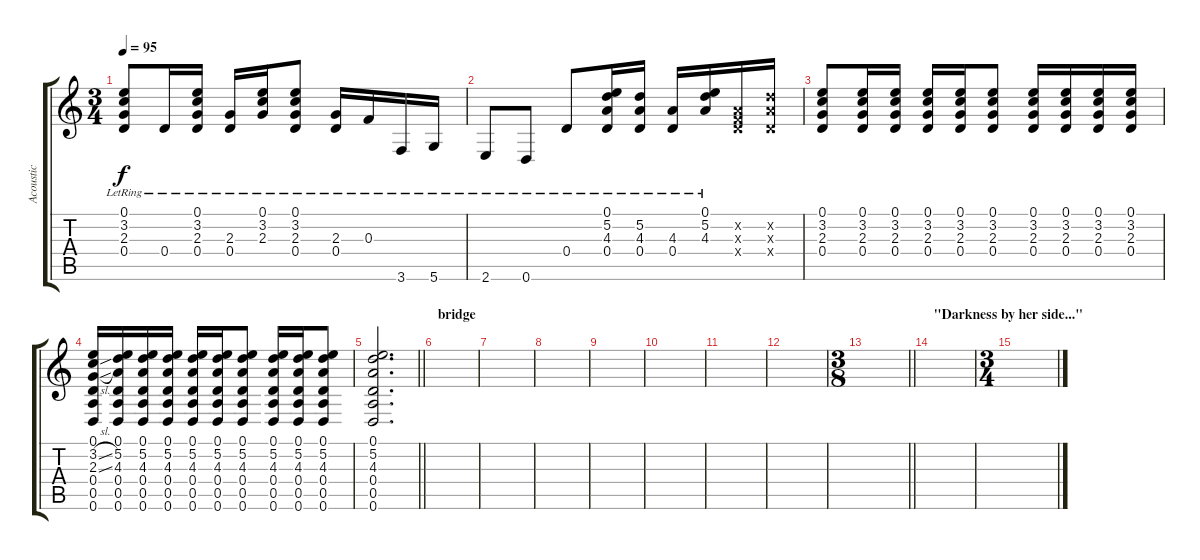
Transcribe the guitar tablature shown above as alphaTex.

\track ("Acoustic" "Acoustic") {instrument overdrivenguitar}
\staff {score tabs}
\tuning (E4 A3 F3 D3 A2 D2) {hide}
\ts (3 4)
\tempo 95
\clef g2
\ks c
(0.1{lr} 3.2{lr} 2.3{lr} 0.4{lr}).8{dy f} 0.4{lr}.16 (0.1{lr} 3.2{lr} 2.3{lr} 0.4{lr}).16 (2.3{lr} 0.4{lr}).16 (0.1{lr} 3.2{lr} 2.3{lr}).16 (0.1{lr} 3.2{lr} 2.3{lr} 0.4{lr}).8 (2.3{lr} 0.4{lr}).16 0.3{lr}.16 3.6{lr}.16 5.6{lr}.16 |
2.6{lr}.8 0.6{lr}.8 0.4{lr}.8 (0.1{lr} 5.2{lr} 4.3{lr} 0.4{lr}).16 (5.2{lr} 4.3{lr} 0.4{lr}).16 (4.3{lr} 0.4{lr}).16 (0.1{lr} 5.2{lr} 4.3{lr}).16 (0.2{x} 0.3{x} 0.4{x}).16 (5.2{x} 4.3{x} 0.4{x}).16 |
(0.1 3.2 2.3 0.4).8 (0.1 3.2 2.3 0.4).16 (0.1 3.2 2.3 0.4).16 (0.1 3.2 2.3 0.4).16 (0.1 3.2 2.3 0.4).16 (0.1 3.2 2.3 0.4).8 (0.1 3.2 2.3 0.4).16 (0.1 3.2 2.3 0.4).16 (0.1 3.2 2.3 0.4).16 (0.1 3.2 2.3 0.4).16 |
(0.1 3.2{sl} 2.3{sl} 0.4 0.5 0.6).16 (0.1 5.2 4.3 0.4 0.5 0.6).16 (0.1 5.2 4.3 0.4 0.5 0.6).16 (0.1 5.2 4.3 0.4 0.5 0.6).16 (0.1 5.2 4.3 0.4 0.5 0.6).16 (0.1 5.2 4.3 0.4 0.5 0.6).16 (0.1 5.2 4.3 0.4 0.5 0.6).8 (0.1 5.2 4.3 0.4 0.5 0.6).16 (0.1 5.2 4.3 0.4 0.5 0.6).16 (0.1 5.2 4.3 0.4 0.5 0.6).8 |
\barLineRight lightlight
(0.1 5.2 4.3 0.4 0.5 0.6).2{d} |
\section ("" "bridge")
|
|
|
|
|
|
|
\ts (3 8)
\barLineRight lightlight
|
\section ("" "\"Darkness by her side...\"")
|
\ts (3 4)
